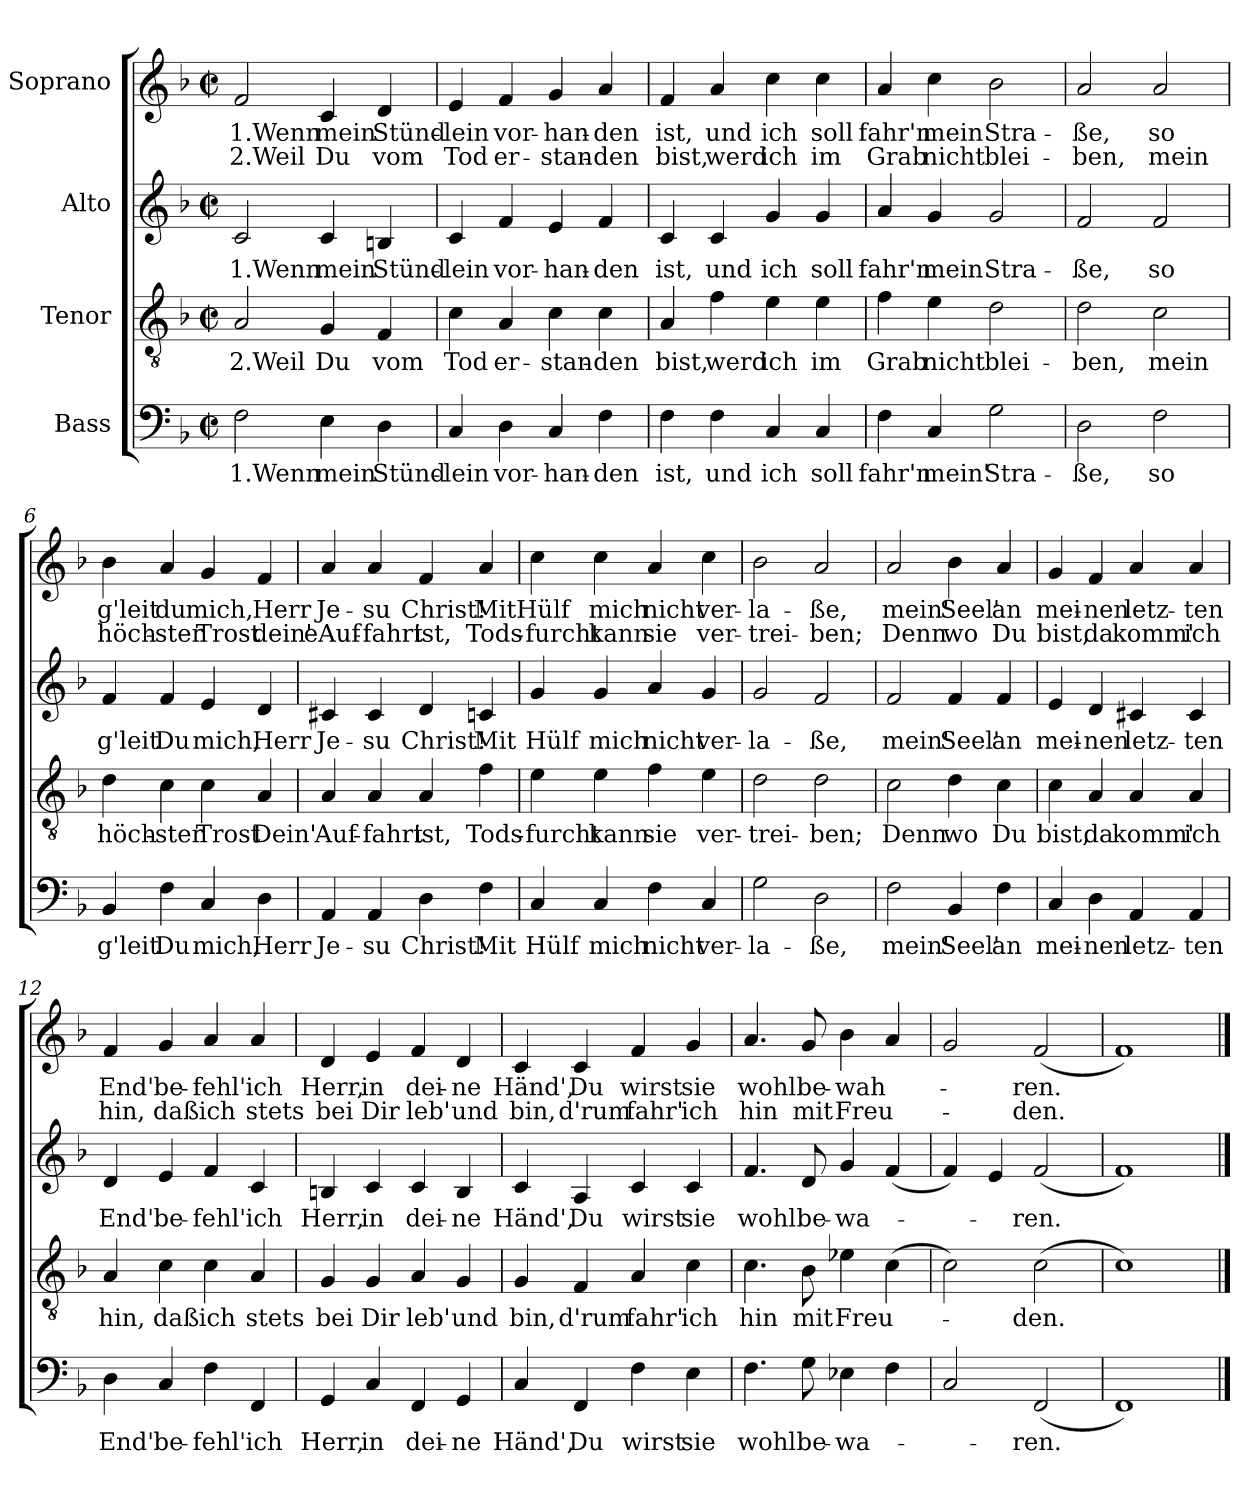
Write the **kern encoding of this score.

**kern	**text	**kern	**text	**kern	**text	**kern	**text	**text
*part4	*part4	*part3	*part3	*part2	*part2	*part1	*part1	*part1
*staff4	*staff4	*staff3	*staff3	*staff2	*staff2	*staff1	*staff1	*staff1
*I"Bass	*	*I"Tenor	*	*I"Alto	*	*I"Soprano	*	*
*clefF4	*	*clefGv2	*	*clefG2	*	*clefG2	*	*
*k[b-]	*	*k[b-]	*	*k[b-]	*	*k[b-]	*	*
*F:	*	*F:	*	*F:	*	*F:	*	*
*M2/2	*	*M2/2	*	*M2/2	*	*M2/2	*	*
*met(c|)	*	*met(c|)	*	*met(c|)	*	*met(c|)	*	*
=1	=1	=1	=1	=1	=1	=1	=1	=1
2F\	1.Wenn	2A/	2.Weil	2c/	1.Wenn	2f/	1.Wenn	2.Weil
4E\	mein	4G/	Du	4c/	mein	4c/	mein	Du
4D\	Stünd-	4F/	vom	4Bn/	Stünd-	4d/	Stünd-	vom
=2	=2	=2	=2	=2	=2	=2	=2	=2
4C/	-lein	4c\	Tod	4c/	-lein	4e/	-lein	Tod
4D\	vor-	4A/	er-	4f/	vor-	4f/	vor-	er-
4C/	-han-	4c\	-stan-	4e/	-han-	4g/	-han-	-stan-
4F\	-den	4c\	-den	4f/	-den	4a/	-den	-den
=3	=3	=3	=3	=3	=3	=3	=3	=3
4F\	ist,	4A/	bist,	4c/	ist,	4f/	ist,	bist,
4F\	und	4f\	werd	4c/	und	4a/	und	werd
4C/	ich	4e\	ich	4g/	ich	4cc\	ich	ich
4C/	soll	4e\	im	4g/	soll	4cc\	soll	im
=4	=4	=4	=4	=4	=4	=4	=4	=4
4F\	fahr'n	4f\	Grab	4a/	fahr'n	4a/	fahr'n	Grab
4C/	mein'	4e\	nicht	4g/	mein	4cc\	mein	nicht
2G\	Stra-	2d\	blei-	2g/	Stra-	2b-\	Stra-	blei-
=5	=5	=5	=5	=5	=5	=5	=5	=5
2D\	-ße,	2d\	-ben,	2f/	-ße,	2a/	-ße,	-ben,
2F\	so	2c\	mein	2f/	so	2a/	so	mein
=6	=6	=6	=6	=6	=6	=6	=6	=6
4BB-/	g'leit	4d\	höch-	4f/	g'leit	4b-\	g'leit	höch-
4F\	Du	4c\	-ster	4f/	Du	4a/	du	-ster
4C/	mich,	4c\	Trost	4e/	mich,	4g/	mich,	Trost
4D\	Herr	4A/	Dein'	4d/	Herr	4f/	Herr	dein'
!!LO:LB:g=z
=7	=7	=7	=7	=7	=7	=7	=7	=7
4AA/	Je-	4A/	Auf-	4c#X/	Je-	4a/	Je-	eAuf-
4AA/	-su	4A/	-fahrt	4c#/	-su	4a/	-su	-fahrt
4D\	Christ!	4A/	ist,	4d/	Christ!	4f/	Christ!	ist,
4F\	Mit	4f\	Tods-	4cn/	Mit	4a/	Mit	Tods-
=8	=8	=8	=8	=8	=8	=8	=8	=8
4C/	Hülf	4e\	-furcht	4g/	Hülf	4cc\	Hülf	-furcht
4C/	mich	4e\	kann	4g/	mich	4cc\	mich	kann
4F\	nicht	4f\	sie	4a/	nicht	4a/	nicht	sie
4C/	ver-	4e\	ver-	4g/	ver-	4cc\	ver-	ver-
=9	=9	=9	=9	=9	=9	=9	=9	=9
2G\	-la-	2d\	-trei-	2g/	-la-	2b-\	-la-	-trei-
2D\	-ße,	2d\	-ben;	2f/	-ße,	2a/	-ße,	-ben;
=10	=10	=10	=10	=10	=10	=10	=10	=10
2F\	mein'	2c\	Denn	2f/	mein'	2a/	mein'	Denn
4BB-/	Seel'	4d\	wo	4f/	Seel'	4b-\	Seel'	wo
4F\	an	4c\	Du	4f/	an	4a/	an	Du
=11	=11	=11	=11	=11	=11	=11	=11	=11
4C/	mei-	4c\	bist,	4e/	mei-	4g/	mei-	bist,
4D\	-nen	4A/	da	4d/	-nen	4f/	-nen	da
4AA/	letz-	4A/	komm'	4c#X/	letz-	4a/	letz-	komm'
4AA/	-ten	4A/	ich	4c#/	-ten	4a/	-ten	ich
=12	=12	=12	=12	=12	=12	=12	=12	=12
4D\	End'	4A/	hin,	4d/	End'	4f/	End'	hin,
4C/	be-	4c\	daß	4e/	be-	4g/	be-	daß
4F\	-fehl'	4c\	ich	4f/	-fehl'	4a/	-fehl'	ich
4FF/	ich	4A/	stets	4c/	ich	4a/	ich	stets
!!LO:LB:g=z
=13	=13	=13	=13	=13	=13	=13	=13	=13
4GG/	Herr,	4G/	bei	4Bn/	Herr,	4d/	Herr,	bei
4C/	in	4G/	Dir	4c/	in	4e/	in	Dir
4FF/	dei-	4A/	leb'	4c/	dei-	4f/	dei-	leb'
4GG/	-ne	4G/	und	4B/	-ne	4d/	-ne	und
=14	=14	=14	=14	=14	=14	=14	=14	=14
4C/	Händ',	4G/	bin,	4c/	Händ',	4c/	Händ',	bin,
4FF/	Du	4F/	d'rum	4A/	Du	4c/	Du	d'rum
4F\	wirst	4A/	fahr'	4c/	wirst	4f/	wirst	fahr'
4E\	sie	4c\	ich	4c/	sie	4g/	sie	ich
=15	=15	=15	=15	=15	=15	=15	=15	=15
4.F\	wohl	4.c\	hin	4.f/	wohl	4.a/	wohl	hin
8G\	be-	8B-\	mit	8d/	be-	8g/	be-	mit
4E-X\	-wa-	4e-X\	Freu-	4g/	-wa-	4b-\	-wah-	Freu-
4F\	.	(4c\	.	(4f/	.	4a/	.	.
=16	=16	=16	=16	=16	=16	=16	=16	=16
2C/	.	2c\)	.	4f/)	.	2g/	.	.
.	.	.	.	4e/	.	.	.	.
(2FF/	-ren.	(2c\	-den.	(2f/	-ren.	(2f/	-ren.	-den.
=17	=17	=17	=17	=17	=17	=17	=17	=17
1FF)	.	1c)	.	1f)	.	1f)	.	.
==	==	==	==	==	==	==	==	==
*-	*-	*-	*-	*-	*-	*-	*-	*-
